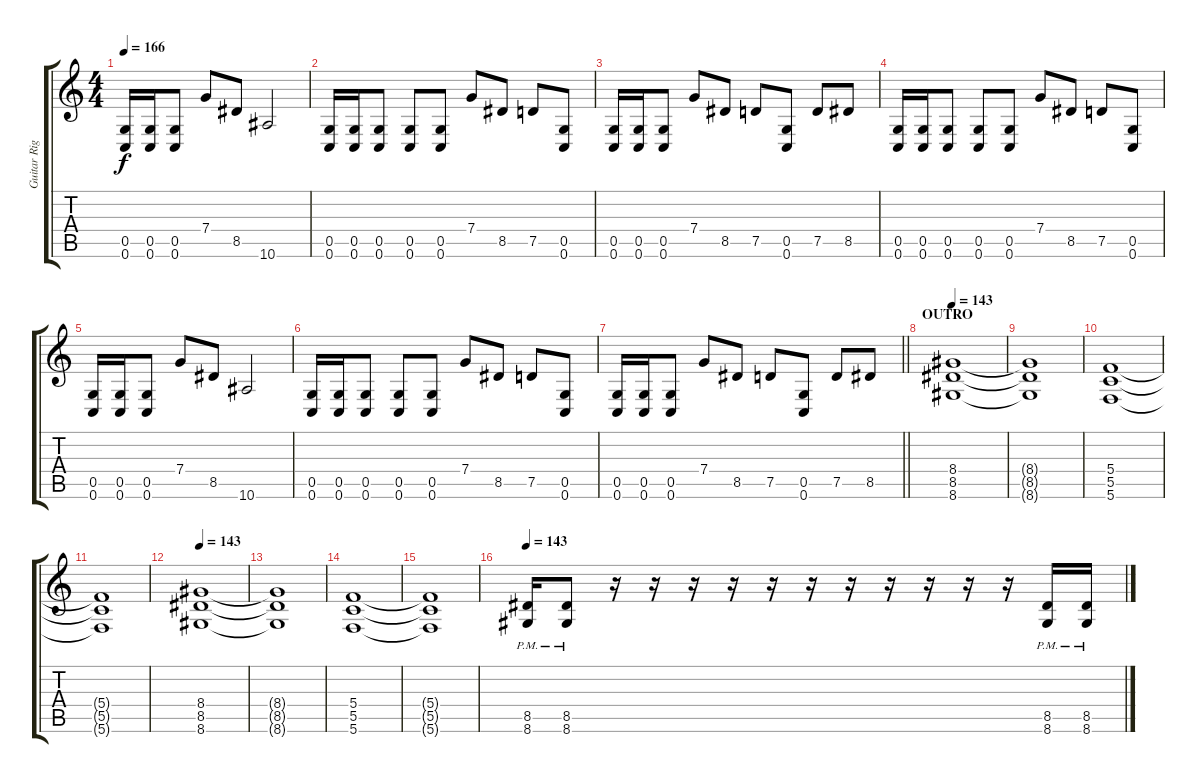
\track ("Guitar Right" "Guitar Rig") {instrument distortionguitar}
\staff {score tabs}
\tuning (D4 A3 F3 C3 G2 C2) {hide}
\ts (4 4)
\tempo 166
\clef g2
\ks c
(0.5 0.6).16{dy f} (0.5 0.6).16 (0.5 0.6).8 7.4.8 8.5.8 10.6.2 |
(0.5 0.6).16 (0.5 0.6).16 (0.5 0.6).8 (0.5 0.6).8 (0.5 0.6).8 7.4.8 8.5.8 7.5.8 (0.5 0.6).8 |
(0.5 0.6).16 (0.5 0.6).16 (0.5 0.6).8 7.4.8 8.5.8 7.5.8 (0.5 0.6).8 7.5.8 8.5.8 |
(0.5 0.6).16 (0.5 0.6).16 (0.5 0.6).8 (0.5 0.6).8 (0.5 0.6).8 7.4.8 8.5.8 7.5.8 (0.5 0.6).8 |
(0.5 0.6).16 (0.5 0.6).16 (0.5 0.6).8 7.4.8 8.5.8 10.6.2 |
(0.5 0.6).16 (0.5 0.6).16 (0.5 0.6).8 (0.5 0.6).8 (0.5 0.6).8 7.4.8 8.5.8 7.5.8 (0.5 0.6).8 |
\barLineRight lightlight
(0.5 0.6).16 (0.5 0.6).16 (0.5 0.6).8 7.4.8 8.5.8 7.5.8 (0.5 0.6).8 7.5.8 8.5.8 |
\section ("" "OUTRO")
\tempo 143
(8.4 8.5 8.6).1 |
(8.4{t} 8.5{t} 8.6{t}).1 |
(5.4 5.5 5.6).1 |
(5.4{t} 5.5{t} 5.6{t}).1 |
\tempo 143
(8.4 8.5 8.6).1 |
(8.4{t} 8.5{t} 8.6{t}).1 |
(5.4 5.5 5.6).1 |
(5.4{t} 5.5{t} 5.6{t}).1 |
\tempo 143
(8.5{pm} 8.6{pm}).16 (8.5{pm} 8.6{pm}).8 r.16 r.16 r.16 r.16 r.16 r.16 r.16 r.16 r.16 r.16 r.16 (8.5{pm} 8.6{pm}).16 (8.5{pm} 8.6{pm}).16
